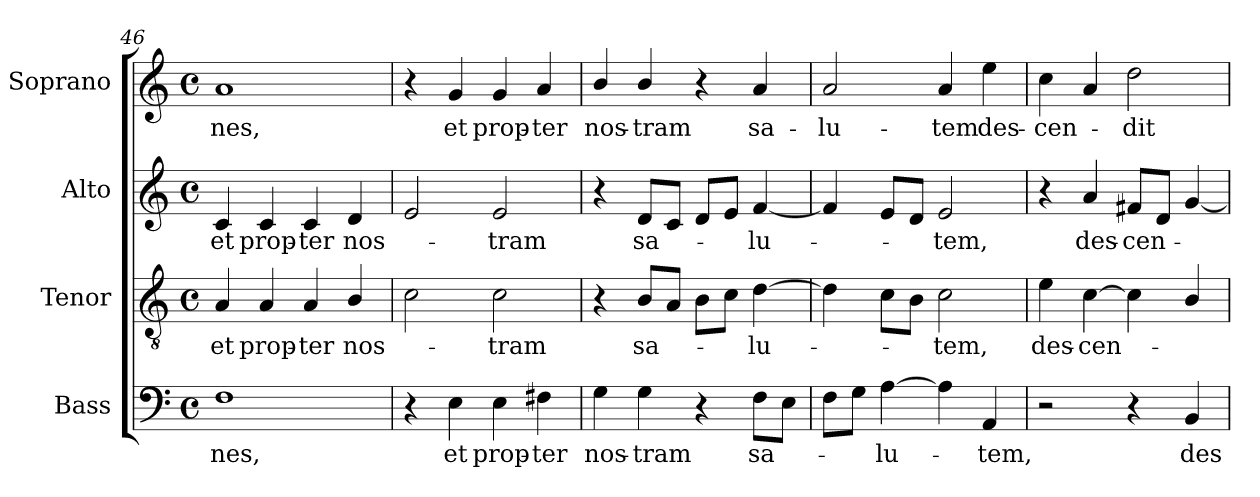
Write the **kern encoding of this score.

**kern	**text	**kern	**text	**kern	**text	**kern	**text
*part4	*part4	*part3	*part3	*part2	*part2	*part1	*part1
*staff4	*staff4	*staff3	*staff3	*staff2	*staff2	*staff1	*staff1
*I"Bass	*	*I"Tenor	*	*I"Alto	*	*I"Soprano	*
*I'B.	*	*I'T.	*	*I'A.	*	*I'S.	*
*clefF4	*	*clefGv2	*	*clefG2	*	*clefG2	*
*	*	*ITrd7c12	*	*	*	*	*
*k[]	*	*k[]	*	*k[]	*	*k[]	*
*C:	*	*C:	*	*C:	*	*C:	*
*M4/4	*	*M4/4	*	*M4/4	*	*M4/4	*
*met(c)	*	*met(c)	*	*met(c)	*	*met(c)	*
=46	=46	=46	=46	=46	=46	=46	=46
!	!LO:LY:b:color=#000000	!	!	!	!	!	!
!	!	!	!LO:LY:b:color=#000000	!	!	!	!
!	!	!	!	!	!LO:LY:b:color=#000000	!	!
!	!	!	!	!	!	!	!LO:LY:b:color=#000000
1Fi	-nes,	4AAi/	et	4ci/	et	1ai	-nes,
!	!	!	!LO:LY:b:color=#000000	!	!	!	!
!	!	!	!	!	!LO:LY:b:color=#000000	!	!
.	.	4AAi/	prop-	4ci/	prop-	.	.
!	!	!	!LO:LY:b:color=#000000	!	!	!	!
!	!	!	!	!	!LO:LY:b:color=#000000	!	!
.	.	4AAi/	-ter	4ci/	-ter	.	.
!	!	!	!LO:LY:b:color=#000000	!	!	!	!
!	!	!	!	!	!LO:LY:b:color=#000000	!	!
.	.	4BBi/	nos-	4di/	nos-	.	.
=47	=47	=47	=47	=47	=47	=47	=47
4r	.	2Ci\	.	2ei/	.	4r	.
!	!LO:LY:b:color=#000000	!	!	!	!	!	!
!	!	!	!	!	!	!	!LO:LY:b:color=#000000
4Ei\	et	.	.	.	.	4gi/	et
!	!LO:LY:b:color=#000000	!	!	!	!	!	!
!	!	!	!LO:LY:b:color=#000000	!	!	!	!
!	!	!	!	!	!LO:LY:b:color=#000000	!	!
!	!	!	!	!	!	!	!LO:LY:b:color=#000000
4Ei\	prop-	2Ci\	-tram	2ei/	-tram	4gi/	prop-
!	!LO:LY:b:color=#000000	!	!	!	!	!	!
!	!	!	!	!	!	!	!LO:LY:b:color=#000000
4F#Xi\	-ter	.	.	.	.	4ai/	-ter
!!LO:LB:g=z
=48	=48	=48	=48	=48	=48	=48	=48
!	!LO:LY:b:color=#000000	!	!	!	!	!	!
!	!	!	!	!	!	!	!LO:LY:b:color=#000000
4Gi\	nos-	4r	.	4r	.	4bi/	nos-
!	!LO:LY:b:color=#000000	!	!	!	!	!	!
!	!	!	!LO:LY:b:color=#000000	!	!	!	!
!	!	!	!	!	!LO:LY:b:color=#000000	!	!
!	!	!	!	!	!	!	!LO:LY:b:color=#000000
4Gi\	-tram	8BBi/L	sa-	8di/L	sa-	4bi/	-tram
.	.	8AAi/J	.	8ci/J	.	.	.
4r	.	8BBi\L	.	8di/L	.	4r	.
.	.	8Ci\J	.	8ei/J	.	.	.
!	!LO:LY:b:color=#000000	!	!	!	!	!	!
!	!	!	!LO:LY:b:color=#000000	!	!	!	!
!	!	!	!	!	!LO:LY:b:color=#000000	!	!
!	!	!	!	!	!	!	!LO:LY:b:color=#000000
8Fi\L	sa-	[4Di\	-lu-	[4fi/	-lu-	4ai/	sa-
8Ei\J	.	.	.	.	.	.	.
=49	=49	=49	=49	=49	=49	=49	=49
!	!	!	!	!	!	!	!LO:LY:b:color=#000000
8Fi\L	.	4Di\]	.	4fi/]	.	2ai/	-lu-
8Gi\J	.	.	.	.	.	.	.
!	!LO:LY:b:color=#000000	!	!	!	!	!	!
[4Ai\	-lu-	8Ci\L	.	8ei/L	.	.	.
.	.	8BBi\J	.	8di/J	.	.	.
!	!	!	!LO:LY:b:color=#000000	!	!	!	!
!	!	!	!	!	!LO:LY:b:color=#000000	!	!
!	!	!	!	!	!	!	!LO:LY:b:color=#000000
4Ai\]	.	2Ci\	-tem,	2ei/	-tem,	4ai/	-tem
!	!LO:LY:b:color=#000000	!	!	!	!	!	!
!	!	!	!	!	!	!	!LO:LY:b:color=#000000
4AAi/	-tem,	.	.	.	.	4eei\	des-
=50	=50	=50	=50	=50	=50	=50	=50
!	!	!	!LO:LY:b:color=#000000	!	!	!	!
!	!	!	!	!	!	!	!LO:LY:b:color=#000000
2r	.	4Ei\	des-	4r	.	4cci\	-cen-
!	!	!	!LO:LY:b:color=#000000	!	!	!	!
!	!	!	!	!	!LO:LY:b:color=#000000	!	!
.	.	[4Ci\	-cen-	4ai/	des-	4ai/	.
!	!	!	!	!	!LO:LY:b:color=#000000	!	!
!	!	!	!	!	!	!	!LO:LY:b:color=#000000
4r	.	4Ci\]	.	8f#Xi/L	-cen-	2ddi\	-dit
.	.	.	.	8di/J	.	.	.
!	!LO:LY:b:color=#000000	!	!	!	!	!	!
4BBi/	des-	4BBi/	.	[4gi/	.	.	.
=	=	=	=	=	=	=	=
*-	*-	*-	*-	*-	*-	*-	*-
